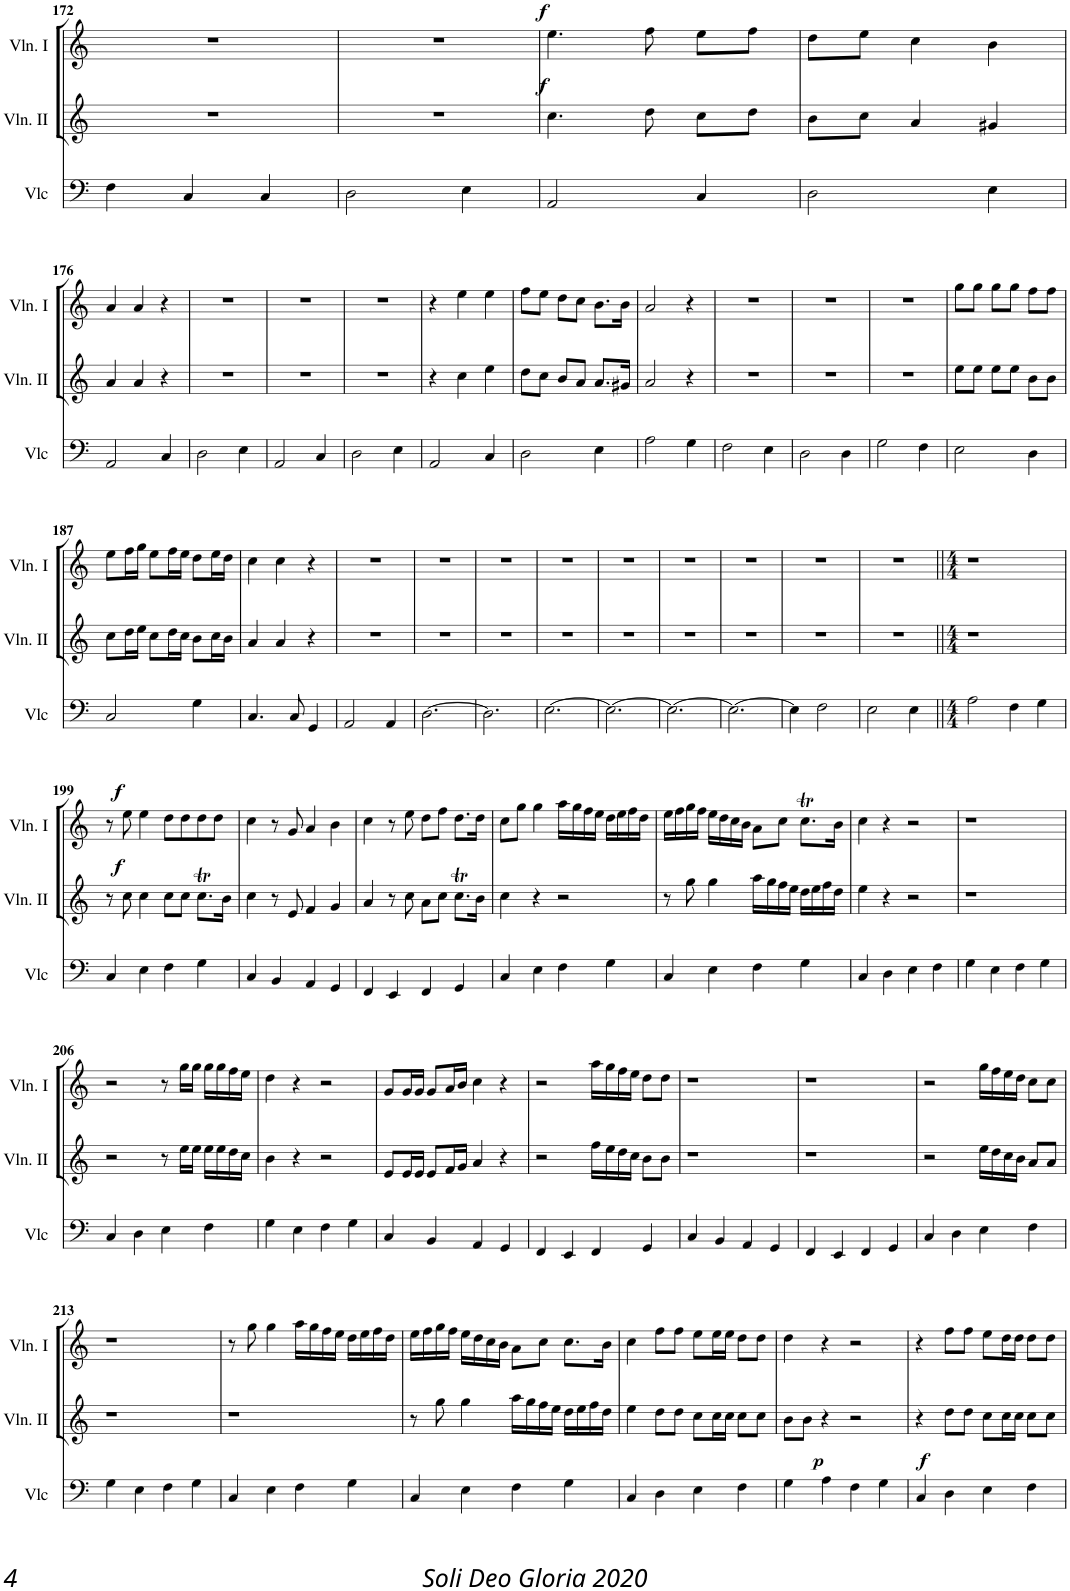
**kern	**dynam	**kern	**dynam	**kern	**dynam
*part3	*part3	*part2	*part2	*part1	*part1
*staff3	*staff3	*staff2	*staff2	*staff1	*staff1
*I"Violoncelle	*	*I"Violin II	*	*I"Violin I	*
*I'Vlc	*	*I'Vln. II	*	*I'Vln. I	*
!!LO:PB:g=z
*clefF4	*	*clefG2	*	*clefG2	*
*k[]	*	*k[]	*	*k[]	*
*M3/4	*	*M3/4	*	*M3/4	*
=172	=172	=172	=172	=172	=172
4F\	.	2.r	.	2.r	.
4C/	.	.	.	.	.
4C/	.	.	.	.	.
=173	=173	=173	=173	=173	=173
2D\	.	2.r	.	2.r	.
4E\	.	.	.	.	.
=174	=174	=174	=174	=174	=174
!	!	!	!LO:DY:a	!	!LO:DY:a
2AA/	.	4.cc\	f	4.ee\	f
.	.	8dd\	.	8ff\	.
4C/	.	8cc\L	.	8ee\L	.
.	.	8dd\J	.	8ff\J	.
=175	=175	=175	=175	=175	=175
2D\	.	8b\L	.	8dd\L	.
.	.	8cc\J	.	8ee\J	.
.	.	4a/	.	4cc\	.
4E\	.	4g#X/	.	4b\	.
!!LO:LB:g=z
=176	=176	=176	=176	=176	=176
2AA/	.	4a/	.	4a/	.
.	.	4a/	.	4a/	.
4C/	.	4r	.	4r	.
=177	=177	=177	=177	=177	=177
2D\	.	2.r	.	2.r	.
4E\	.	.	.	.	.
=178	=178	=178	=178	=178	=178
2AA/	.	2.r	.	2.r	.
4C/	.	.	.	.	.
=179	=179	=179	=179	=179	=179
2D\	.	2.r	.	2.r	.
4E\	.	.	.	.	.
=180	=180	=180	=180	=180	=180
2AA/	.	4r	.	4r	.
.	.	4cc\	.	4ee\	.
4C/	.	4ee\	.	4ee\	.
=181	=181	=181	=181	=181	=181
2D\	.	8dd\L	.	8ff\L	.
.	.	8cc\J	.	8ee\J	.
.	.	8b/L	.	8dd\L	.
.	.	8a/J	.	8cc\J	.
4E\	.	8.a/L	.	8.b\L	.
.	.	16g#X/Jk	.	16b\Jk	.
=182	=182	=182	=182	=182	=182
2A\	.	2a/	.	2a/	.
4G\	.	4r	.	4r	.
=183	=183	=183	=183	=183	=183
2F\	.	2.r	.	2.r	.
4E\	.	.	.	.	.
=184	=184	=184	=184	=184	=184
2D\	.	2.r	.	2.r	.
4D\	.	.	.	.	.
=185	=185	=185	=185	=185	=185
2G\	.	2.r	.	2.r	.
4F\	.	.	.	.	.
=186	=186	=186	=186	=186	=186
2E\	.	8ee\L	.	8gg\L	.
.	.	8ee\J	.	8gg\J	.
.	.	8ee\L	.	8gg\L	.
.	.	8ee\J	.	8gg\J	.
4D\	.	8b\L	.	8ff\L	.
.	.	8b\J	.	8ff\J	.
!!LO:LB:g=z
=187	=187	=187	=187	=187	=187
2C/	.	8cc\L	.	8ee\L	.
.	.	16dd\L	.	16ff\L	.
.	.	16ee\JJ	.	16gg\JJ	.
.	.	8cc\L	.	8ee\L	.
.	.	16dd\L	.	16ff\L	.
.	.	16cc\JJ	.	16ee\JJ	.
4G\	.	8b\L	.	8dd\L	.
.	.	16cc\L	.	16ee\L	.
.	.	16b\JJ	.	16dd\JJ	.
=188	=188	=188	=188	=188	=188
4.C/	.	4a/	.	4cc\	.
.	.	4a/	.	4cc\	.
8C/	.	.	.	.	.
4GG/	.	4r	.	4r	.
=189	=189	=189	=189	=189	=189
2AA/	.	2.r	.	2.r	.
4AA/	.	.	.	.	.
=190	=190	=190	=190	=190	=190
[2.D\	.	2.r	.	2.r	.
=191	=191	=191	=191	=191	=191
2.D\]	.	2.r	.	2.r	.
=192	=192	=192	=192	=192	=192
[2.E\	.	2.r	.	2.r	.
=193	=193	=193	=193	=193	=193
2.E\_	.	2.r	.	2.r	.
=194	=194	=194	=194	=194	=194
2.E\_	.	2.r	.	2.r	.
=195	=195	=195	=195	=195	=195
2.E\_	.	2.r	.	2.r	.
=196	=196	=196	=196	=196	=196
4E\]	.	2.r	.	2.r	.
2F\	.	.	.	.	.
=197	=197	=197	=197	=197	=197
2E\	.	2.r	.	2.r	.
4E\	.	.	.	.	.
=198||	=198||	=198||	=198||	=198||	=198||
*M4/4	*	*M4/4	*	*M4/4	*
2A\	.	1r	.	1r	.
4F\	.	.	.	.	.
4G\	.	.	.	.	.
!!LO:LB:g=z
=199	=199	=199	=199	=199	=199
4C/	.	8r	.	8r	.
!	!	!	!LO:DY:a	!	!LO:DY:a
.	.	8cc\	f	8ee\	f
4E\	.	4cc\	.	4ee\	.
4F\	.	8cc\L	.	8dd\L	.
.	.	8cc\J	.	8dd\	.
4G\	.	8.ccT\L	.	8dd\	.
.	.	.	.	8dd\J	.
.	.	16b\Jk	.	.	.
=200	=200	=200	=200	=200	=200
4C/	.	4cc\	.	4cc\	.
4BB/	.	8r	.	8r	.
.	.	8e/	.	8g/	.
4AA/	.	4f/	.	4a/	.
4GG/	.	4g/	.	4b\	.
=201	=201	=201	=201	=201	=201
4FF/	.	4a/	.	4cc\	.
4EE/	.	8r	.	8r	.
.	.	8cc\	.	8ee\	.
4FF/	.	8a\L	.	8dd\L	.
.	.	8cc\J	.	8ff\J	.
4GG/	.	8.ccT\L	.	8.dd\L	.
.	.	16b\Jk	.	16dd\Jk	.
=202	=202	=202	=202	=202	=202
4C/	.	4cc\	.	8cc\L	.
.	.	.	.	8gg\J	.
4E\	.	4r	.	4gg\	.
4F\	.	2r	.	16aa\LL	.
.	.	.	.	16gg\	.
.	.	.	.	16ff\	.
.	.	.	.	16ee\JJ	.
4G\	.	.	.	16dd\LL	.
.	.	.	.	16ee\	.
.	.	.	.	16ff\	.
.	.	.	.	16dd\JJ	.
=203	=203	=203	=203	=203	=203
4C/	.	8r	.	16ee\LL	.
.	.	.	.	16ff\	.
.	.	8gg\	.	16gg\	.
.	.	.	.	16ff\JJ	.
4E\	.	4gg\	.	16ee\LL	.
.	.	.	.	16dd\	.
.	.	.	.	16cc\	.
.	.	.	.	16b\JJ	.
4F\	.	16aa\LL	.	8a\L	.
.	.	16gg\	.	.	.
.	.	16ff\	.	8cc\J	.
.	.	16ee\JJ	.	.	.
4G\	.	16dd\LL	.	8.ccT\L	.
.	.	16ee\	.	.	.
.	.	16ff\	.	.	.
.	.	16dd\JJ	.	16b\Jk	.
=204	=204	=204	=204	=204	=204
4C/	.	4ee\	.	4cc\	.
4D\	.	4r	.	4r	.
4E\	.	2r	.	2r	.
4F\	.	.	.	.	.
=205	=205	=205	=205	=205	=205
4G\	.	1r	.	1r	.
4E\	.	.	.	.	.
4F\	.	.	.	.	.
4G\	.	.	.	.	.
!!LO:LB:g=z
=206	=206	=206	=206	=206	=206
4C/	.	2r	.	2r	.
4D\	.	.	.	.	.
4E\	.	8r	.	8r	.
.	.	16ee\LL	.	16gg\LL	.
.	.	16ee\JJ	.	16gg\JJ	.
4F\	.	16ee\LL	.	16gg\LL	.
.	.	16ee\	.	16gg\	.
.	.	16dd\	.	16ff\	.
.	.	16cc\JJ	.	16ee\JJ	.
=207	=207	=207	=207	=207	=207
4G\	.	4b\	.	4dd\	.
4E\	.	4r	.	4r	.
4F\	.	2r	.	2r	.
4G\	.	.	.	.	.
=208	=208	=208	=208	=208	=208
4C/	.	8e/L	.	8g/L	.
.	.	16e/L	.	16g/L	.
.	.	16e/JJ	.	16g/JJ	.
4BB/	.	8e/L	.	8g/L	.
.	.	16f/L	.	16a/L	.
.	.	16g/JJ	.	16b/JJ	.
4AA/	.	4a/	.	4cc\	.
4GG/	.	4r	.	4r	.
=209	=209	=209	=209	=209	=209
4FF/	.	2r	.	2r	.
4EE/	.	.	.	.	.
4FF/	.	16ff\LL	.	16aa\LL	.
.	.	16ee\	.	16gg\	.
.	.	16dd\	.	16ff\	.
.	.	16cc\JJ	.	16ee\JJ	.
4GG/	.	8b\L	.	8dd\L	.
.	.	8b\J	.	8dd\J	.
=210	=210	=210	=210	=210	=210
4C/	.	1r	.	1r	.
4BB/	.	.	.	.	.
4AA/	.	.	.	.	.
4GG/	.	.	.	.	.
=211	=211	=211	=211	=211	=211
4FF/	.	1r	.	1r	.
4EE/	.	.	.	.	.
4FF/	.	.	.	.	.
4GG/	.	.	.	.	.
=212	=212	=212	=212	=212	=212
4C/	.	2r	.	2r	.
4D\	.	.	.	.	.
4E\	.	16ee\LL	.	16gg\LL	.
.	.	16dd\	.	16ff\	.
.	.	16cc\	.	16ee\	.
.	.	16b\JJ	.	16dd\JJ	.
4F\	.	8a/L	.	8cc\L	.
.	.	8a/J	.	8cc\J	.
!!LO:LB:g=z
=213	=213	=213	=213	=213	=213
4G\	.	1r	.	1r	.
4E\	.	.	.	.	.
4F\	.	.	.	.	.
4G\	.	.	.	.	.
=214	=214	=214	=214	=214	=214
4C/	.	1r	.	8r	.
.	.	.	.	8gg\	.
4E\	.	.	.	4gg\	.
4F\	.	.	.	16aa\LL	.
.	.	.	.	16gg\	.
.	.	.	.	16ff\	.
.	.	.	.	16ee\JJ	.
4G\	.	.	.	16dd\LL	.
.	.	.	.	16ee\	.
.	.	.	.	16ff\	.
.	.	.	.	16dd\JJ	.
=215	=215	=215	=215	=215	=215
4C/	.	8r	.	16ee\LL	.
.	.	.	.	16ff\	.
.	.	8gg\	.	16gg\	.
.	.	.	.	16ff\JJ	.
4E\	.	4gg\	.	16ee\LL	.
.	.	.	.	16dd\	.
.	.	.	.	16cc\	.
.	.	.	.	16b\JJ	.
4F\	.	16aa\LL	.	8a\L	.
.	.	16gg\	.	.	.
.	.	16ff\	.	8cc\J	.
.	.	16ee\JJ	.	.	.
4G\	.	16dd\LL	.	8.cc\L	.
.	.	16ee\	.	.	.
.	.	16ff\	.	.	.
.	.	16dd\JJ	.	16b\Jk	.
=216	=216	=216	=216	=216	=216
4C/	.	4ee\	.	4cc\	.
4D\	.	8dd\L	.	8ff\L	.
.	.	8dd\J	.	8ff\J	.
4E\	.	8cc\L	.	8ee\L	.
.	.	16cc\L	.	16ee\L	.
.	.	16cc\JJ	.	16ee\JJ	.
4F\	.	8cc\L	.	8dd\L	.
.	.	8cc\J	.	8dd\J	.
=217	=217	=217	=217	=217	=217
4G\	.	8b\L	.	4dd\	.
.	.	8b\J	.	.	.
!	!LO:DY:a	!	!	!	!
4A\	p	4r	.	4r	.
4F\	.	2r	.	2r	.
4G\	.	.	.	.	.
=218	=218	=218	=218	=218	=218
4C/	.	4r	.	4r	.
!	!LO:DY:a	!	!	!	!
4D\	f	8dd\L	.	8ff\L	.
.	.	8dd\J	.	8ff\J	.
4E\	.	8cc\L	.	8ee\L	.
.	.	16cc\L	.	16dd\L	.
.	.	16cc\JJ	.	16dd\JJ	.
4F\	.	8cc\L	.	8dd\L	.
.	.	8cc\J	.	8dd\J	.
=	=	=	=	=	=
*-	*-	*-	*-	*-	*-
